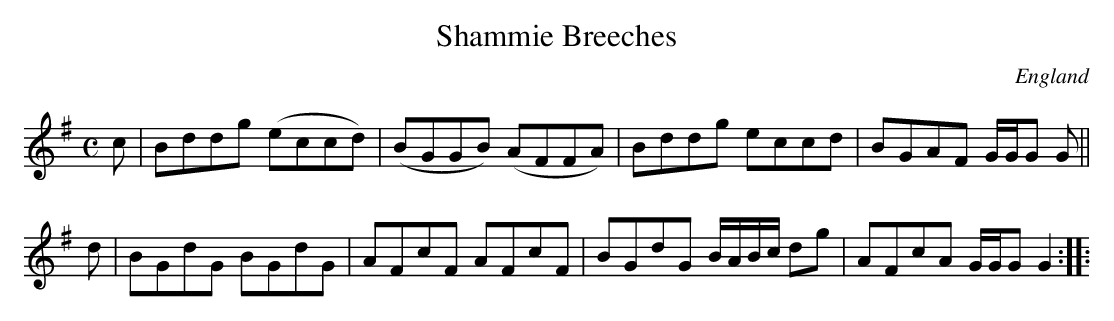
X:1
T:Shammie Breeches
L:1/8
M:C
O:England
K:G major
c|\
Bddg (eccd) | (BGGB) (AFFA) | Bddg eccd | BGAF G/G/G G ||
d|\
BGdG BGdG | AFcF AFcF | \
BGdG B/2A/2B/2c/2 dg | AFcA G/G/G G2 ::
